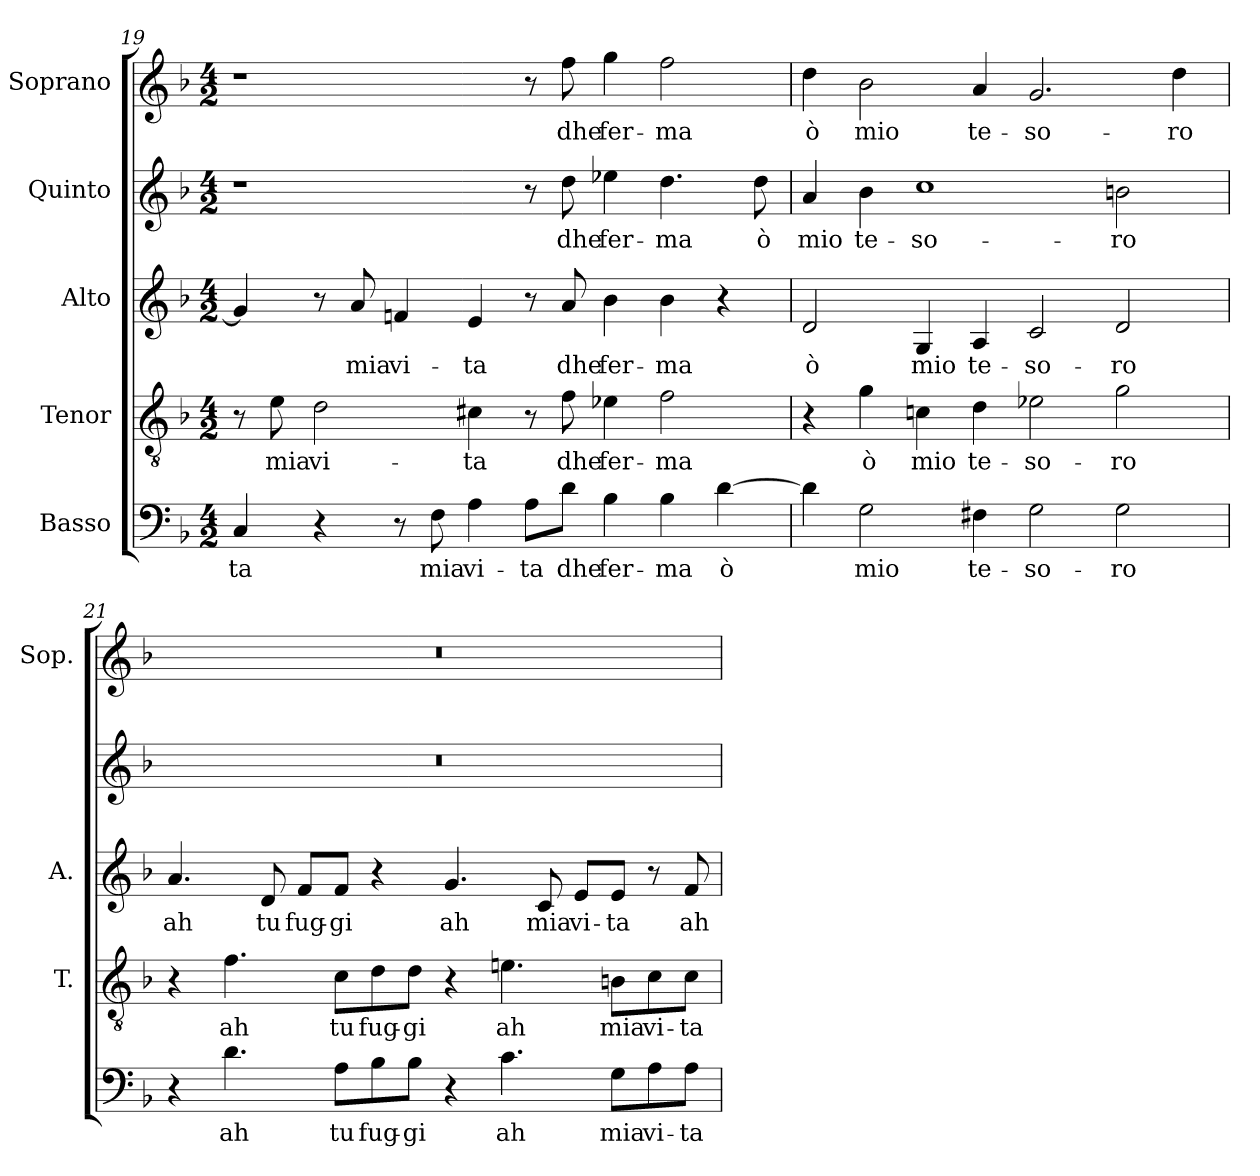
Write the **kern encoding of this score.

**kern	**text	**kern	**text	**kern	**text	**kern	**text	**kern	**text
*part5	*part5	*part4	*part4	*part3	*part3	*part2	*part2	*part1	*part1
*staff5	*staff5	*staff4	*staff4	*staff3	*staff3	*staff2	*staff2	*staff1	*staff1
*I"Basso	*	*I"Tenor	*	*I"Alto	*	*I"Quinto	*	*I"Soprano	*
*	*	*I'T.	*	*I'A.	*	*	*	*I'Sop.	*
!!LO:PB:g=z
*clefF4	*	*clefGv2	*	*clefG2	*	*clefG2	*	*clefG2	*
*	*	*ITrd7c12	*	*	*	*	*	*	*
*k[b-]	*	*k[b-]	*	*k[b-]	*	*k[b-]	*	*k[b-]	*
*F:	*	*F:	*	*F:	*	*F:	*	*F:	*
*M4/2	*	*M4/2	*	*M4/2	*	*M4/2	*	*M4/2	*
=19	=19	=19	=19	=19	=19	=19	=19	=19	=19
!	!LO:LY:b:color=#000000	!	!	!	!	!	!	!	!
4Ci/	-ta	8r	.	4gi/]	.	1r	.	1r	.
!	!	!	!LO:LY:b:color=#000000	!	!	!	!	!	!
.	.	8Ei\	mia	.	.	.	.	.	.
!	!	!	!LO:LY:b:color=#000000	!	!	!	!	!	!
4r	.	2Di\	vi-	8r	.	.	.	.	.
!	!	!	!	!	!LO:LY:b:color=#000000	!	!	!	!
.	.	.	.	8ai/	mia	.	.	.	.
!	!	!	!	!	!LO:LY:b:color=#000000	!	!	!	!
8r	.	.	.	4fni/	vi-	.	.	.	.
!	!LO:LY:b:color=#000000	!	!	!	!	!	!	!	!
8Fi\	mia	.	.	.	.	.	.	.	.
!	!LO:LY:b:color=#000000	!	!	!	!	!	!	!	!
!	!	!	!LO:LY:b:color=#000000	!	!	!	!	!	!
!	!	!	!	!	!LO:LY:b:color=#000000	!	!	!	!
4Ai\	vi-	4C#Xi\	-ta	4ei/	-ta	.	.	.	.
!	!LO:LY:b:color=#000000	!	!	!	!	!	!	!	!
8Ai\L	-ta	8r	.	8r	.	8r	.	8r	.
!	!LO:LY:b:color=#000000	!	!	!	!	!	!	!	!
!	!	!	!LO:LY:b:color=#000000	!	!	!	!	!	!
!	!	!	!	!	!LO:LY:b:color=#000000	!	!	!	!
!	!	!	!	!	!	!	!LO:LY:b:color=#000000	!	!
!	!	!	!	!	!	!	!	!	!LO:LY:b:color=#000000
8di\J	dhe	8Fi\	dhe	8ai/	dhe	8ddi\	dhe	8ffi\	dhe
!	!LO:LY:b:color=#000000	!	!	!	!	!	!	!	!
!	!	!	!LO:LY:b:color=#000000	!	!	!	!	!	!
!	!	!	!	!	!LO:LY:b:color=#000000	!	!	!	!
!	!	!	!	!	!	!	!LO:LY:b:color=#000000	!	!
!	!	!	!	!	!	!	!	!	!LO:LY:b:color=#000000
4B-i\	fer-	4E-Xi\	fer-	4b-i\	fer-	4ee-Xi\	fer-	4ggi\	fer-
!	!LO:LY:b:color=#000000	!	!	!	!	!	!	!	!
!	!	!	!LO:LY:b:color=#000000	!	!	!	!	!	!
!	!	!	!	!	!LO:LY:b:color=#000000	!	!	!	!
!	!	!	!	!	!	!	!LO:LY:b:color=#000000	!	!
!	!	!	!	!	!	!	!	!	!LO:LY:b:color=#000000
4B-i\	-ma	2Fi\	-ma	4b-i\	-ma	4.ddi\	-ma	2ffi\	-ma
!	!LO:LY:b:color=#000000	!	!	!	!	!	!	!	!
[>4di\	ò	.	.	4r	.	.	.	.	.
!	!	!	!	!	!	!	!LO:LY:b:color=#000000	!	!
.	.	.	.	.	.	8ddi\	ò	.	.
=20	=20	=20	=20	=20	=20	=20	=20	=20	=20
!	!	!	!	!	!LO:LY:b:color=#000000	!	!	!	!
!	!	!	!	!	!	!	!LO:LY:b:color=#000000	!	!
!	!	!	!	!	!	!	!	!	!LO:LY:b:color=#000000
4di\]	.	4r	.	2di/	ò	4ai/	mio	4ddi\	ò
!	!LO:LY:b:color=#000000	!	!	!	!	!	!	!	!
!	!	!	!LO:LY:b:color=#000000	!	!	!	!	!	!
!	!	!	!	!	!	!	!LO:LY:b:color=#000000	!	!
!	!	!	!	!	!	!	!	!	!LO:LY:b:color=#000000
2Gi\	mio	4Gi\	ò	.	.	4b-i\	te-	2b-i\	mio
!	!	!	!LO:LY:b:color=#000000	!	!	!	!	!	!
!	!	!	!	!	!LO:LY:b:color=#000000	!	!	!	!
!	!	!	!	!	!	!	!LO:LY:b:color=#000000	!	!
.	.	4Cni\	mio	4Gi/	mio	1cci	-so-	.	.
!	!LO:LY:b:color=#000000	!	!	!	!	!	!	!	!
!	!	!	!LO:LY:b:color=#000000	!	!	!	!	!	!
!	!	!	!	!	!LO:LY:b:color=#000000	!	!	!	!
!	!	!	!	!	!	!	!	!	!LO:LY:b:color=#000000
4F#Xi\	te-	4Di\	te-	4Ai/	te-	.	.	4ai/	te-
!	!LO:LY:b:color=#000000	!	!	!	!	!	!	!	!
!	!	!	!LO:LY:b:color=#000000	!	!	!	!	!	!
!	!	!	!	!	!LO:LY:b:color=#000000	!	!	!	!
!	!	!	!	!	!	!	!	!	!LO:LY:b:color=#000000
2Gi\	-so-	2E-Xi\	-so-	2ci/	-so-	.	.	2.gi/	-so-
!	!LO:LY:b:color=#000000	!	!	!	!	!	!	!	!
!	!	!	!LO:LY:b:color=#000000	!	!	!	!	!	!
!	!	!	!	!	!LO:LY:b:color=#000000	!	!	!	!
!	!	!	!	!	!	!	!LO:LY:b:color=#000000	!	!
2Gi\	-ro	2Gi\	-ro	2di/	-ro	2bni\	-ro	.	.
!	!	!	!	!	!	!	!	!	!LO:LY:b:color=#000000
.	.	.	.	.	.	.	.	4ddi\	-ro
=21	=21	=21	=21	=21	=21	=21	=21	=21	=21
!	!	!	!	!	!LO:LY:b:color=#000000	!LO:N:vis=1	!	!LO:N:vis=1	!
4r	.	4r	.	4.ai/	ah	0r	.	0r	.
!	!LO:LY:b:color=#000000	!	!	!	!	!	!	!	!
!	!	!	!LO:LY:b:color=#000000	!	!	!	!	!	!
4.di\	ah	4.Fi\	ah	.	.	.	.	.	.
!	!	!	!	!	!LO:LY:b:color=#000000	!	!	!	!
.	.	.	.	8di/	tu	.	.	.	.
!	!	!	!	!	!LO:LY:b:color=#000000	!	!	!	!
.	.	.	.	8fi/L	fug-	.	.	.	.
!	!LO:LY:b:color=#000000	!	!	!	!	!	!	!	!
!	!	!	!LO:LY:b:color=#000000	!	!	!	!	!	!
!	!	!	!	!	!LO:LY:b:color=#000000	!	!	!	!
8Ai\L	tu	8Ci\L	tu	8fi/J	-gi	.	.	.	.
!	!LO:LY:b:color=#000000	!	!	!	!	!	!	!	!
!	!	!	!LO:LY:b:color=#000000	!	!	!	!	!	!
8B-i\	fug-	8Di\	fug-	4r	.	.	.	.	.
!	!LO:LY:b:color=#000000	!	!	!	!	!	!	!	!
!	!	!	!LO:LY:b:color=#000000	!	!	!	!	!	!
8B-i\J	-gi	8Di\J	-gi	.	.	.	.	.	.
!	!	!	!	!	!LO:LY:b:color=#000000	!	!	!	!
4r	.	4r	.	4.gi/	ah	.	.	.	.
!	!LO:LY:b:color=#000000	!	!	!	!	!	!	!	!
!	!	!	!LO:LY:b:color=#000000	!	!	!	!	!	!
4.ci\	ah	4.Eni\	ah	.	.	.	.	.	.
!	!	!	!	!	!LO:LY:b:color=#000000	!	!	!	!
.	.	.	.	8ci/	mia	.	.	.	.
!	!	!	!	!	!LO:LY:b:color=#000000	!	!	!	!
.	.	.	.	8ei/L	vi-	.	.	.	.
!	!LO:LY:b:color=#000000	!	!	!	!	!	!	!	!
!	!	!	!LO:LY:b:color=#000000	!	!	!	!	!	!
!	!	!	!	!	!LO:LY:b:color=#000000	!	!	!	!
8Gi\L	mia	8BBni\L	mia	8ei/J	-ta	.	.	.	.
!	!LO:LY:b:color=#000000	!	!	!	!	!	!	!	!
!	!	!	!LO:LY:b:color=#000000	!	!	!	!	!	!
8Ai\	vi-	8Ci\	vi-	8r	.	.	.	.	.
!	!LO:LY:b:color=#000000	!	!	!	!	!	!	!	!
!	!	!	!LO:LY:b:color=#000000	!	!	!	!	!	!
!	!	!	!	!	!LO:LY:b:color=#000000	!	!	!	!
8Ai\J	-ta	8Ci\J	-ta	8fi/	ah	.	.	.	.
=	=	=	=	=	=	=	=	=	=
*-	*-	*-	*-	*-	*-	*-	*-	*-	*-
